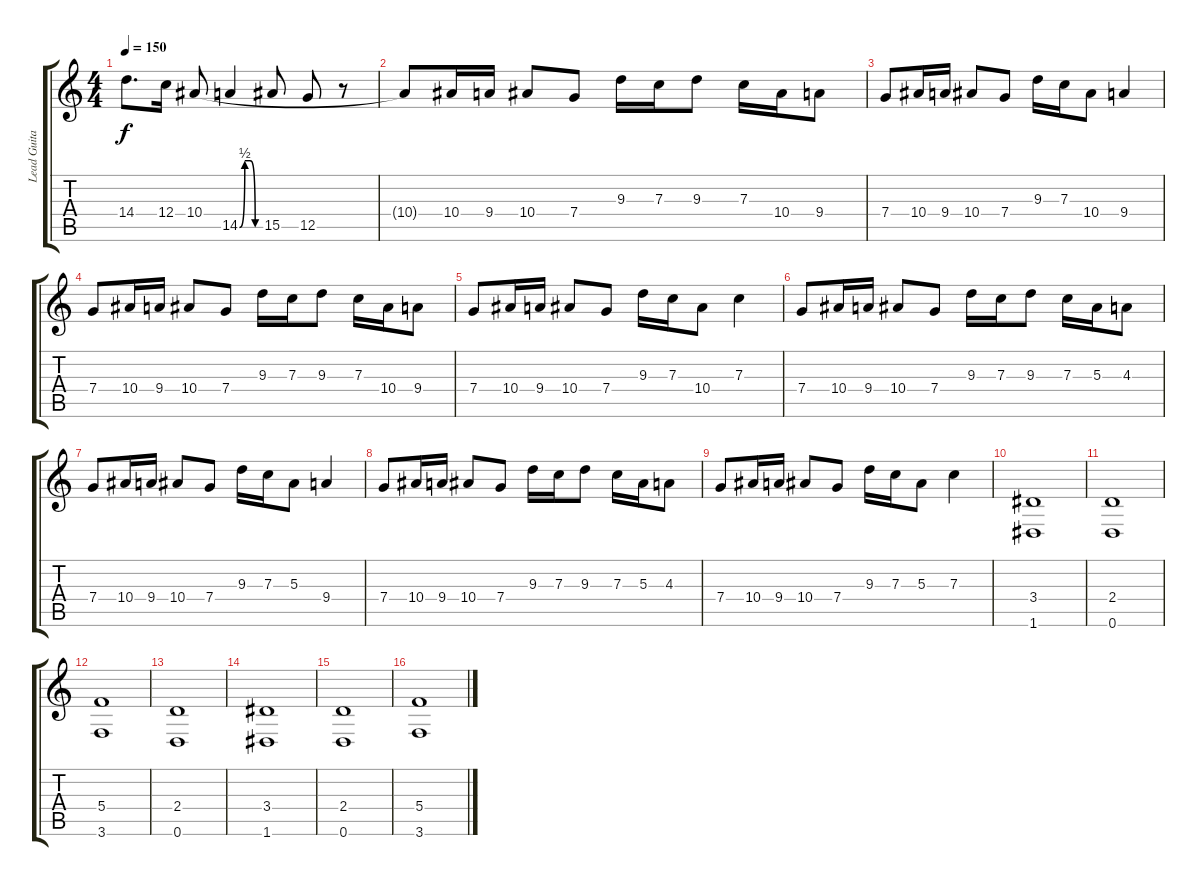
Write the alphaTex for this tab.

\track ("Lead Guitar" "Lead Guita") {instrument distortionguitar}
\staff {score tabs}
\tuning (D4 A3 F3 C3 G2 D2) {hide}
\ts (4 4)
\tempo 150
\clef g2
\ks c
14.4.8{d dy f} 12.4.16 10.4.8 14.5{be (custom 0 0 15 2 30 2 45 0 60 0)}.4 15.5.8 12.5.8 r.8 |
10.4{t}.8 10.4.16 9.4.16 10.4.8 7.4.8 9.3.16 7.3.16 9.3.8 7.3.16 10.4.16 9.4.8 |
7.4.8 10.4.16 9.4.16 10.4.8 7.4.8 9.3.16 7.3.16 10.4.8 9.4.4 |
7.4.8 10.4.16 9.4.16 10.4.8 7.4.8 9.3.16 7.3.16 9.3.8 7.3.16 10.4.16 9.4.8 |
7.4.8 10.4.16 9.4.16 10.4.8 7.4.8 9.3.16 7.3.16 10.4.8 7.3.4 |
7.4.8 10.4.16 9.4.16 10.4.8 7.4.8 9.3.16 7.3.16 9.3.8 7.3.16 5.3.16 4.3.8 |
7.4.8 10.4.16 9.4.16 10.4.8 7.4.8 9.3.16 7.3.16 5.3.8 9.4.4 |
7.4.8 10.4.16 9.4.16 10.4.8 7.4.8 9.3.16 7.3.16 9.3.8 7.3.16 5.3.16 4.3.8 |
7.4.8 10.4.16 9.4.16 10.4.8 7.4.8 9.3.16 7.3.16 5.3.8 7.3.4 |
(3.4 1.6).1 |
(2.4 0.6).1 |
(5.4 3.6).1 |
(2.4 0.6).1 |
(3.4 1.6).1 |
(2.4 0.6).1 |
(5.4 3.6).1
